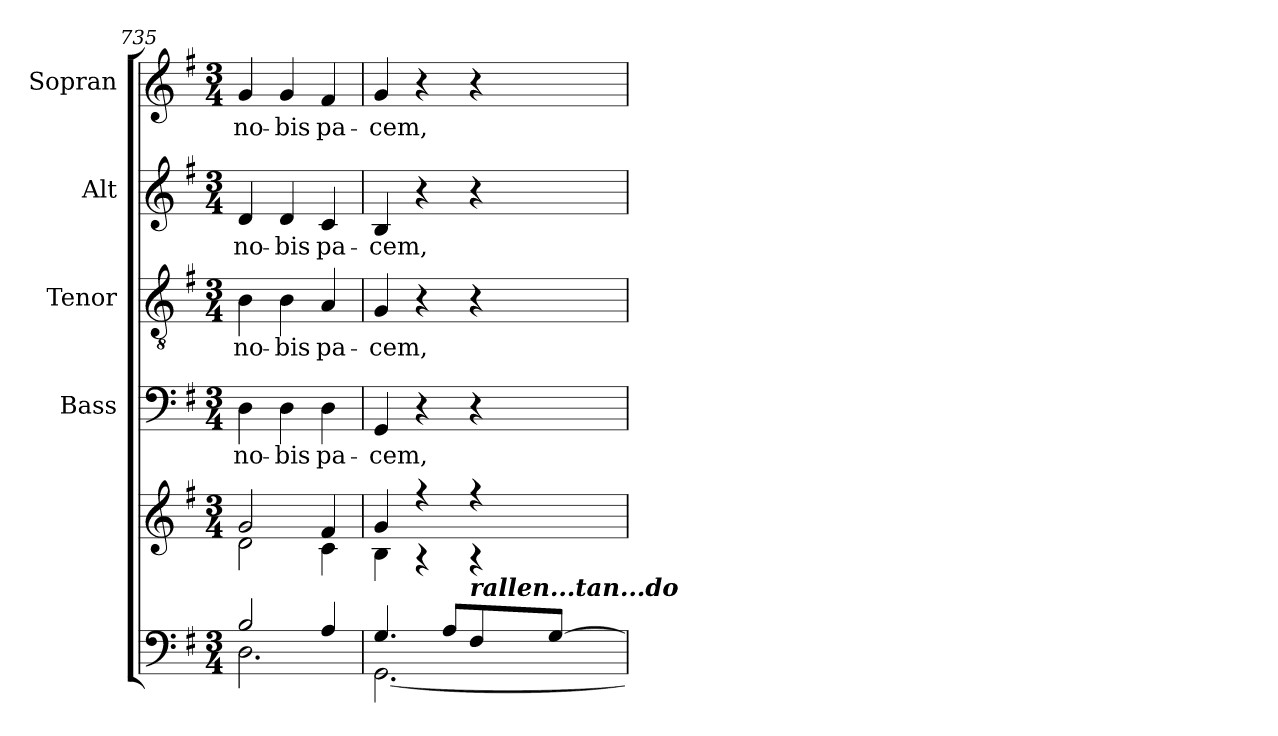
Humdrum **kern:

**kern	**kern	**kern	**text	**kern	**text	**kern	**text	**kern	**text
*part5	*part5	*part4	*part4	*part3	*part3	*part2	*part2	*part1	*part1
*staff6	*staff5	*staff4	*staff4	*staff3	*staff3	*staff2	*staff2	*staff1	*staff1
*	*	*I"Bass	*	*I"Tenor	*	*I"Alt	*	*I"Sopran	*
*	*	*I'B.	*	*I'T.	*	*I'A.	*	*I'S.	*
*clefF4	*clefG2	*clefF4	*	*clefGv2	*	*clefG2	*	*clefG2	*
*k[f#]	*k[f#]	*k[f#]	*	*k[f#]	*	*k[f#]	*	*k[f#]	*
*G:	*G:	*G:	*	*G:	*	*G:	*	*G:	*
*M3/4	*M3/4	*M3/4	*	*M3/4	*	*M3/4	*	*M3/4	*
=735	=735	=735	=735	=735	=735	=735	=735	=735	=735
*^	*^	*	*	*	*	*	*	*	*
!	!	!	!	!	!LO:LY:b	!	!LO:LY:b	!	!LO:LY:b	!	!LO:LY:b
2B/	2.D\	2g/	2d\	4D\	no-	4B\	no-	4d/	no-	4g/	no-
!	!	!	!	!	!LO:LY:b	!	!LO:LY:b	!	!LO:LY:b	!	!LO:LY:b
.	.	.	.	4D\	-bis	4B\	-bis	4d/	-bis	4g/	-bis
!	!	!	!	!	!LO:LY:b	!	!LO:LY:b	!	!LO:LY:b	!	!LO:LY:b
4A/	.	4f#/	4c\	4D\	pa-	4A/	pa-	4c/	pa-	4f#/	pa-
=736	=736	=736	=736	=736	=736	=736	=736	=736	=736	=736	=736
!	!	!	!	!	!LO:LY:b	!	!LO:LY:b	!	!LO:LY:b	!	!LO:LY:b
4.G/	[<2.GG\	4g/	4B\	4GG/	-cem,	4G/	-cem,	4B/	-cem,	4g/	-cem,
.	.	4r	4r	4r	.	4r	.	4r	.	4r	.
8A/L	.	.	.	.	.	.	.	.	.	.	.
!	!	!LO:TX:b:Bi:t=rallen...tan...do	!	!	!	!	!	!	!	!	!
8F#/	.	4r	4r	4r	.	4r	.	4r	.	4r	.
[>8G/J	.	.	.	.	.	.	.	.	.	.	.
*v	*v	*	*	*	*	*	*	*	*	*	*
*	*v	*v	*	*	*	*	*	*	*	*
=	=	=	=	=	=	=	=	=	=
*-	*-	*-	*-	*-	*-	*-	*-	*-	*-
